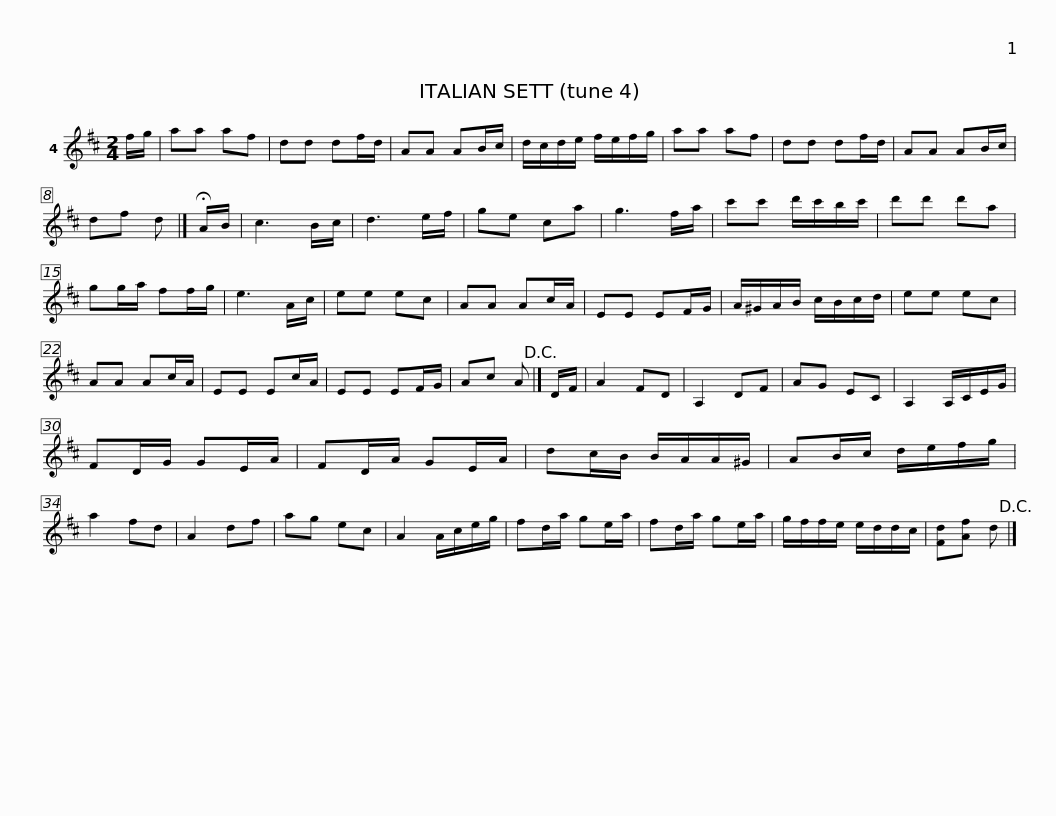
X:1
L:1/8
M:2/4
I:linebreak $
K:D
V:1 treble
V:1
 f/g/ | aa af | dd df/d/ | AA AB/c/ | d/c/d/e/ f/e/f/g/ | %5
 aa af | dd df/d/ | AA AB/c/ | df d |]$ !fermata!A/B/ | %10
 c3 B/c/ | d3 e/f/ | ge ca | g3 f/a/ | c'c' d'/c'/b/c'/ | %15
 d'd' d'a | gg/a/ ff/g/ | e3 A/c/ | ee ec |$ AA Ac/A/ | %20
 EE EF/G/ | A/^G/A/B/ c/B/c/d/ | ee ec | AA Ac/A/ | EE Ec/A/ | %25
 EE EF/G/ | Ac A!D.C.! |] D/F/ |$ A2 FD | A,2 DF | %30
 AG EC | A,2 A,/C/E/G/ | FD/G/ GE/A/ | FD/A/ GE/A/ | dc/B/ B/A/A/^G/ | %35
 AB/c/ d/e/f/g/ | a2 fd |$ A2 df | ag ec | A2 A/c/e/g/ | %40
 fd/a/ ge/a/ | fd/a/ ge/a/ | g/f/f/e/ e/d/d/c/ | [Fd][Af] d!D.C.! |] %44
